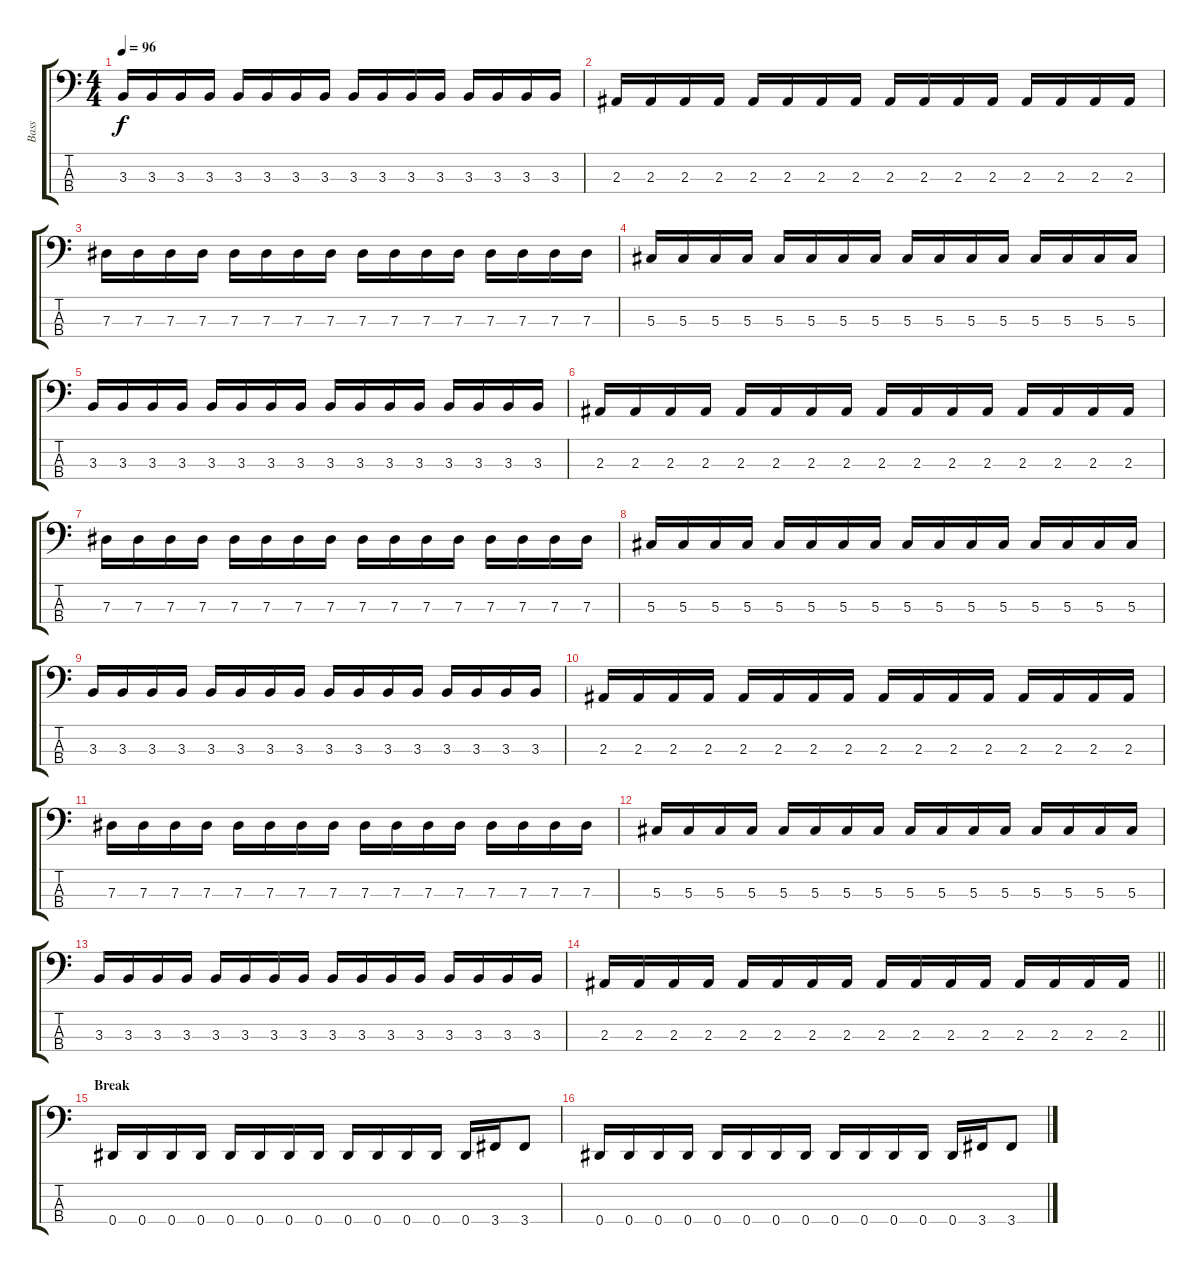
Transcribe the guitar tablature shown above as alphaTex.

\track ("Bass" "Bass") {instrument electricbassfinger}
\staff {score tabs}
\tuning (Gb2 Db2 Ab1 Eb1) {hide}
\ts (4 4)
\tempo 96
\clef f4
\ks c
3.3.16{dy f} 3.3.16 3.3.16 3.3.16 3.3.16 3.3.16 3.3.16 3.3.16 3.3.16 3.3.16 3.3.16 3.3.16 3.3.16 3.3.16 3.3.16 3.3.16 |
2.3.16 2.3.16 2.3.16 2.3.16 2.3.16 2.3.16 2.3.16 2.3.16 2.3.16 2.3.16 2.3.16 2.3.16 2.3.16 2.3.16 2.3.16 2.3.16 |
7.3.16 7.3.16 7.3.16 7.3.16 7.3.16 7.3.16 7.3.16 7.3.16 7.3.16 7.3.16 7.3.16 7.3.16 7.3.16 7.3.16 7.3.16 7.3.16 |
5.3.16 5.3.16 5.3.16 5.3.16 5.3.16 5.3.16 5.3.16 5.3.16 5.3.16 5.3.16 5.3.16 5.3.16 5.3.16 5.3.16 5.3.16 5.3.16 |
3.3.16 3.3.16 3.3.16 3.3.16 3.3.16 3.3.16 3.3.16 3.3.16 3.3.16 3.3.16 3.3.16 3.3.16 3.3.16 3.3.16 3.3.16 3.3.16 |
2.3.16 2.3.16 2.3.16 2.3.16 2.3.16 2.3.16 2.3.16 2.3.16 2.3.16 2.3.16 2.3.16 2.3.16 2.3.16 2.3.16 2.3.16 2.3.16 |
7.3.16 7.3.16 7.3.16 7.3.16 7.3.16 7.3.16 7.3.16 7.3.16 7.3.16 7.3.16 7.3.16 7.3.16 7.3.16 7.3.16 7.3.16 7.3.16 |
5.3.16 5.3.16 5.3.16 5.3.16 5.3.16 5.3.16 5.3.16 5.3.16 5.3.16 5.3.16 5.3.16 5.3.16 5.3.16 5.3.16 5.3.16 5.3.16 |
3.3.16 3.3.16 3.3.16 3.3.16 3.3.16 3.3.16 3.3.16 3.3.16 3.3.16 3.3.16 3.3.16 3.3.16 3.3.16 3.3.16 3.3.16 3.3.16 |
2.3.16 2.3.16 2.3.16 2.3.16 2.3.16 2.3.16 2.3.16 2.3.16 2.3.16 2.3.16 2.3.16 2.3.16 2.3.16 2.3.16 2.3.16 2.3.16 |
7.3.16 7.3.16 7.3.16 7.3.16 7.3.16 7.3.16 7.3.16 7.3.16 7.3.16 7.3.16 7.3.16 7.3.16 7.3.16 7.3.16 7.3.16 7.3.16 |
5.3.16 5.3.16 5.3.16 5.3.16 5.3.16 5.3.16 5.3.16 5.3.16 5.3.16 5.3.16 5.3.16 5.3.16 5.3.16 5.3.16 5.3.16 5.3.16 |
3.3.16 3.3.16 3.3.16 3.3.16 3.3.16 3.3.16 3.3.16 3.3.16 3.3.16 3.3.16 3.3.16 3.3.16 3.3.16 3.3.16 3.3.16 3.3.16 |
\barLineRight lightlight
2.3.16 2.3.16 2.3.16 2.3.16 2.3.16 2.3.16 2.3.16 2.3.16 2.3.16 2.3.16 2.3.16 2.3.16 2.3.16 2.3.16 2.3.16 2.3.16 |
\section ("" "Break")
0.4.16 0.4.16 0.4.16 0.4.16 0.4.16 0.4.16 0.4.16 0.4.16 0.4.16 0.4.16 0.4.16 0.4.16 0.4.16 3.4.16 3.4.8 |
0.4.16 0.4.16 0.4.16 0.4.16 0.4.16 0.4.16 0.4.16 0.4.16 0.4.16 0.4.16 0.4.16 0.4.16 0.4.16 3.4.16 3.4.8
